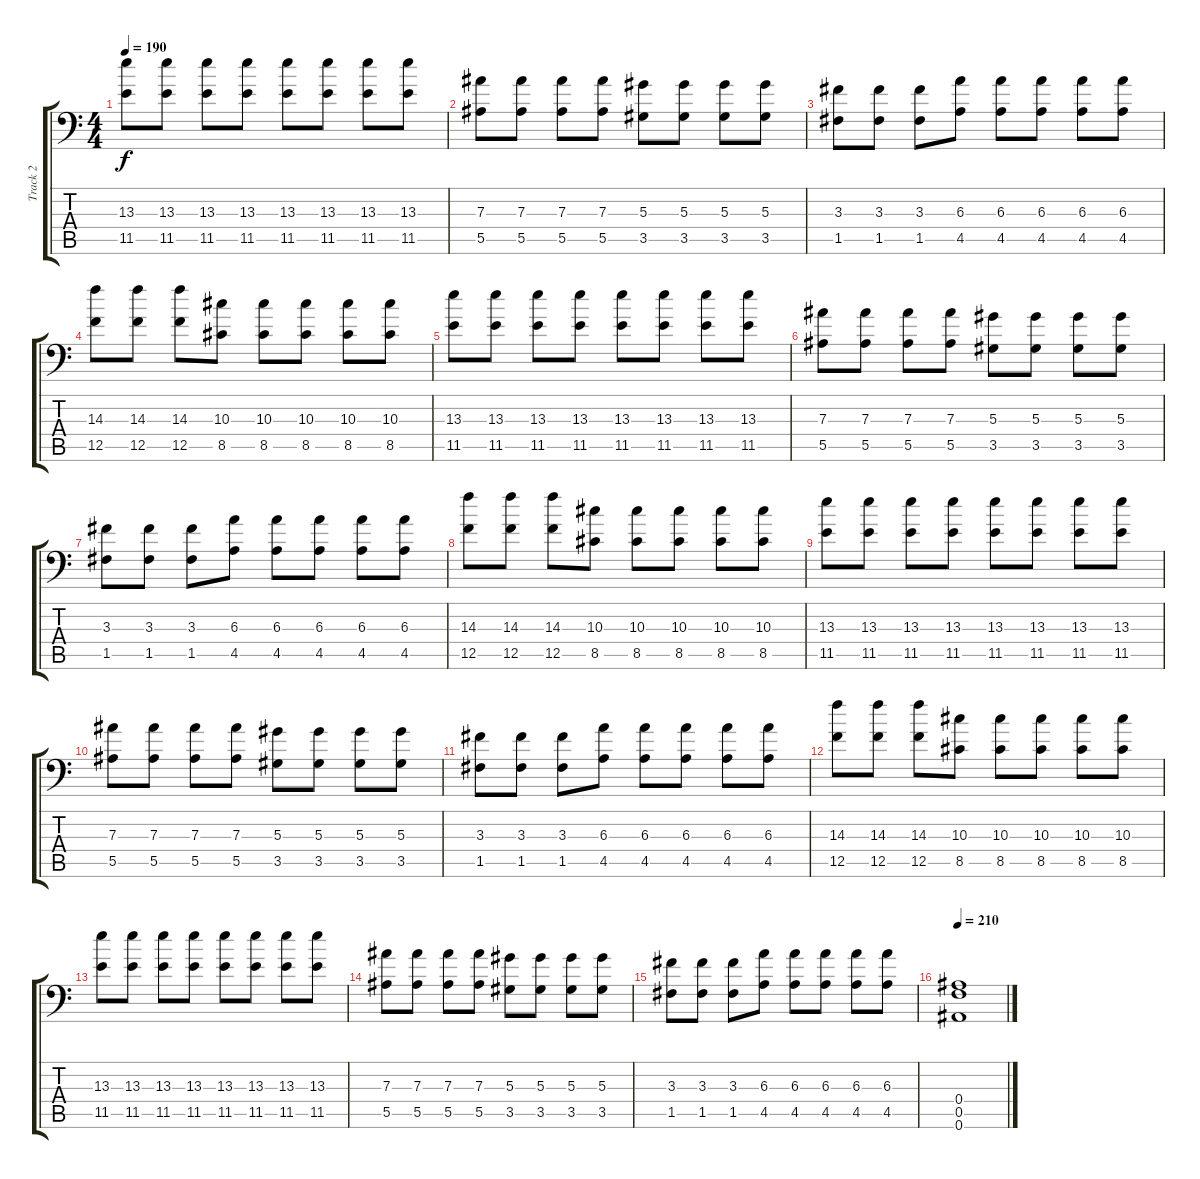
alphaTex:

\track ("Track 2" "Track 2") {instrument distortionguitar}
\staff {score tabs}
\tuning (C4 G3 Eb3 Bb2 F2 Bb1) {hide}
\ts (4 4)
\tempo 190
\clef f4
\ks c
(13.3 11.5).8{dy f} (13.3 11.5).8 (13.3 11.5).8 (13.3 11.5).8 (13.3 11.5).8 (13.3 11.5).8 (13.3 11.5).8 (13.3 11.5).8 |
(7.3 5.5).8 (7.3 5.5).8 (7.3 5.5).8 (7.3 5.5).8 (5.3 3.5).8 (5.3 3.5).8 (5.3 3.5).8 (5.3 3.5).8 |
(3.3 1.5).8 (3.3 1.5).8 (3.3 1.5).8 (6.3 4.5).8 (6.3 4.5).8 (6.3 4.5).8 (6.3 4.5).8 (6.3 4.5).8 |
(14.3 12.5).8 (14.3 12.5).8 (14.3 12.5).8 (10.3 8.5).8 (10.3 8.5).8 (10.3 8.5).8 (10.3 8.5).8 (10.3 8.5).8 |
(13.3 11.5).8 (13.3 11.5).8 (13.3 11.5).8 (13.3 11.5).8 (13.3 11.5).8 (13.3 11.5).8 (13.3 11.5).8 (13.3 11.5).8 |
(7.3 5.5).8 (7.3 5.5).8 (7.3 5.5).8 (7.3 5.5).8 (5.3 3.5).8 (5.3 3.5).8 (5.3 3.5).8 (5.3 3.5).8 |
(3.3 1.5).8 (3.3 1.5).8 (3.3 1.5).8 (6.3 4.5).8 (6.3 4.5).8 (6.3 4.5).8 (6.3 4.5).8 (6.3 4.5).8 |
(14.3 12.5).8 (14.3 12.5).8 (14.3 12.5).8 (10.3 8.5).8 (10.3 8.5).8 (10.3 8.5).8 (10.3 8.5).8 (10.3 8.5).8 |
(13.3 11.5).8 (13.3 11.5).8 (13.3 11.5).8 (13.3 11.5).8 (13.3 11.5).8 (13.3 11.5).8 (13.3 11.5).8 (13.3 11.5).8 |
(7.3 5.5).8 (7.3 5.5).8 (7.3 5.5).8 (7.3 5.5).8 (5.3 3.5).8 (5.3 3.5).8 (5.3 3.5).8 (5.3 3.5).8 |
(3.3 1.5).8 (3.3 1.5).8 (3.3 1.5).8 (6.3 4.5).8 (6.3 4.5).8 (6.3 4.5).8 (6.3 4.5).8 (6.3 4.5).8 |
(14.3 12.5).8 (14.3 12.5).8 (14.3 12.5).8 (10.3 8.5).8 (10.3 8.5).8 (10.3 8.5).8 (10.3 8.5).8 (10.3 8.5).8 |
(13.3 11.5).8 (13.3 11.5).8 (13.3 11.5).8 (13.3 11.5).8 (13.3 11.5).8 (13.3 11.5).8 (13.3 11.5).8 (13.3 11.5).8 |
(7.3 5.5).8 (7.3 5.5).8 (7.3 5.5).8 (7.3 5.5).8 (5.3 3.5).8 (5.3 3.5).8 (5.3 3.5).8 (5.3 3.5).8 |
(3.3 1.5).8 (3.3 1.5).8 (3.3 1.5).8 (6.3 4.5).8 (6.3 4.5).8 (6.3 4.5).8 (6.3 4.5).8 (6.3 4.5).8 |
\tempo 210
(0.4 0.5 0.6).1
